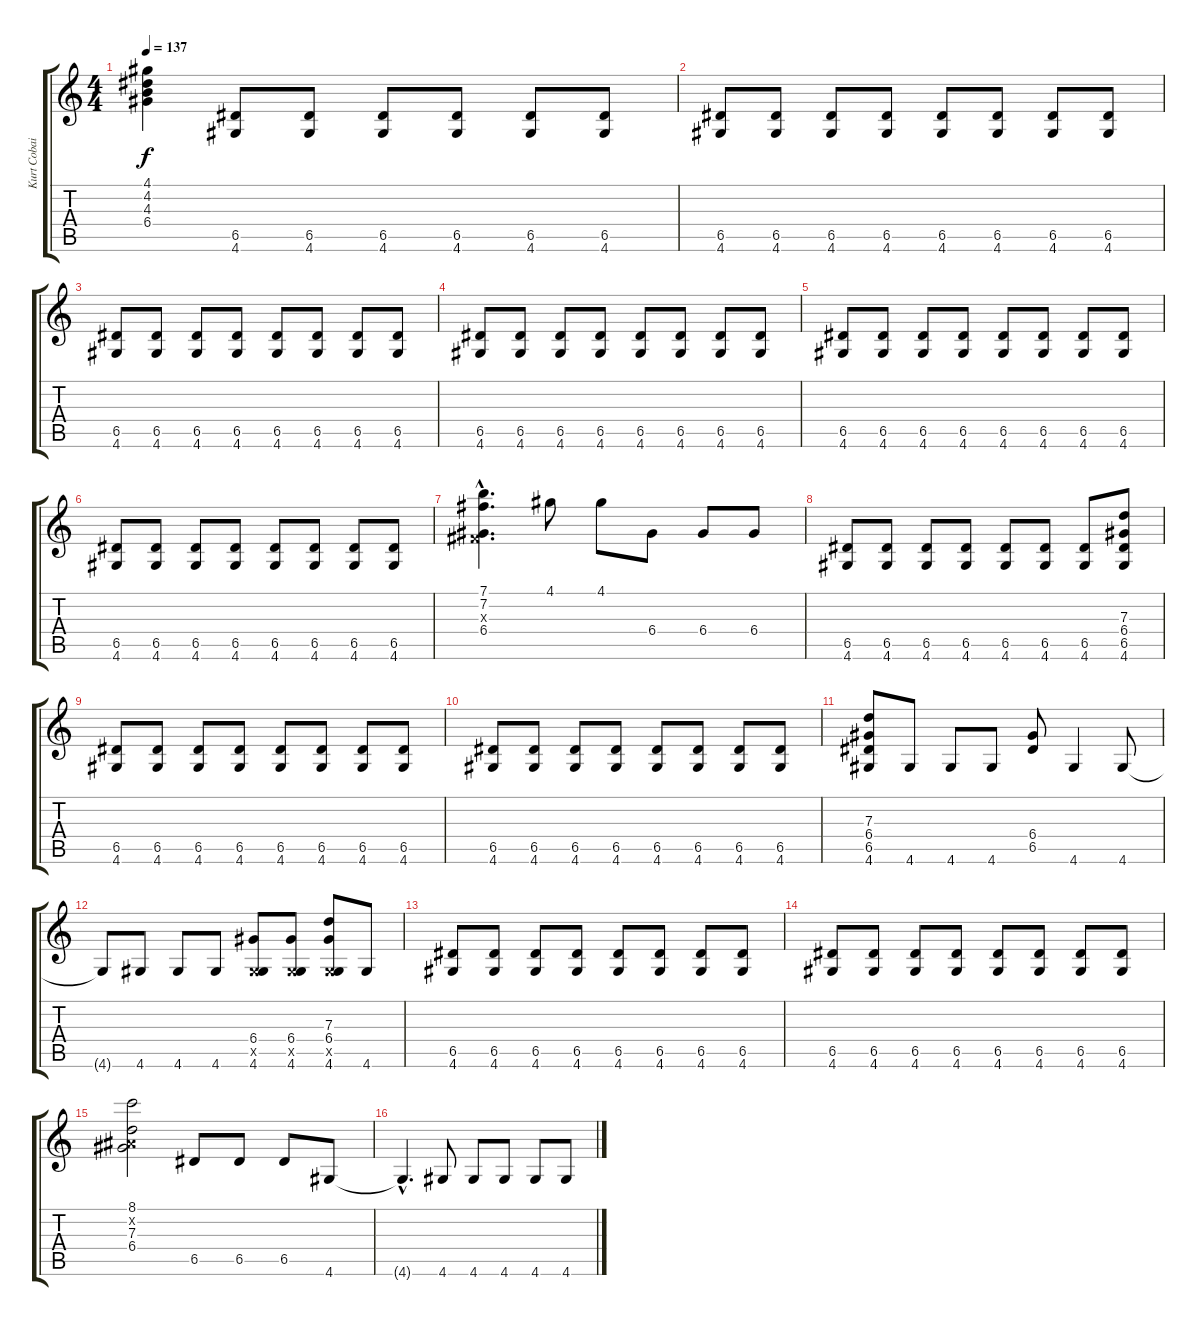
\track ("Kurt Cobain clean" "Kurt Cobai") {instrument acousticguitarnylon}
\staff {score tabs}
\tuning (E4 B3 G3 D3 A2 E2) {hide}
\ts (4 4)
\tempo 137
\clef g2
\ks c
(4.1 4.2 4.3 6.4).4{dy f} (6.5 4.6).8 (6.5 4.6).8 (6.5 4.6).8 (6.5 4.6).8 (6.5 4.6).8 (6.5 4.6).8 |
(6.5 4.6).8 (6.5 4.6).8 (6.5 4.6).8 (6.5 4.6).8 (6.5 4.6).8 (6.5 4.6).8 (6.5 4.6).8 (6.5 4.6).8 |
(6.5 4.6).8 (6.5 4.6).8 (6.5 4.6).8 (6.5 4.6).8 (6.5 4.6).8 (6.5 4.6).8 (6.5 4.6).8 (6.5 4.6).8 |
(6.5 4.6).8 (6.5 4.6).8 (6.5 4.6).8 (6.5 4.6).8 (6.5 4.6).8 (6.5 4.6).8 (6.5 4.6).8 (6.5 4.6).8 |
(6.5 4.6).8 (6.5 4.6).8 (6.5 4.6).8 (6.5 4.6).8 (6.5 4.6).8 (6.5 4.6).8 (6.5 4.6).8 (6.5 4.6).8 |
(6.5 4.6).8 (6.5 4.6).8 (6.5 4.6).8 (6.5 4.6).8 (6.5 4.6).8 (6.5 4.6).8 (6.5 4.6).8 (6.5 4.6).8 |
(7.1{hac} 7.2{hac} -1.3{hac x} 6.4{hac}).4{d} 4.1.8 4.1.8 6.4.8 6.4.8 6.4.8 |
(6.5 4.6).8 (6.5 4.6).8 (6.5 4.6).8 (6.5 4.6).8 (6.5 4.6).8 (6.5 4.6).8 (6.5 4.6).8 (7.3 6.4 6.5 4.6).8 |
(6.5 4.6).8 (6.5 4.6).8 (6.5 4.6).8 (6.5 4.6).8 (6.5 4.6).8 (6.5 4.6).8 (6.5 4.6).8 (6.5 4.6).8 |
(6.5 4.6).8 (6.5 4.6).8 (6.5 4.6).8 (6.5 4.6).8 (6.5 4.6).8 (6.5 4.6).8 (6.5 4.6).8 (6.5 4.6).8 |
(7.3 6.4 6.5 4.6).8 4.6.8 4.6.8 4.6.8 (6.4 6.5).8 4.6.4 4.6.8 |
4.6{t}.8 4.6.8 4.6.8 4.6.8 (6.4 -1.5{x} 4.6).8 (6.4 -1.5{x} 4.6).8 (7.3 6.4 -1.5{x} 4.6).8 4.6.8 |
(6.5 4.6).8 (6.5 4.6).8 (6.5 4.6).8 (6.5 4.6).8 (6.5 4.6).8 (6.5 4.6).8 (6.5 4.6).8 (6.5 4.6).8 |
(6.5 4.6).8 (6.5 4.6).8 (6.5 4.6).8 (6.5 4.6).8 (6.5 4.6).8 (6.5 4.6).8 (6.5 4.6).8 (6.5 4.6).8 |
(8.1 -1.2{x} 7.3 6.4).2 6.5.8 6.5.8 6.5.8 4.6.8 |
4.6{hac t}.4{d} 4.6.8 4.6.8 4.6.8 4.6.8 4.6.8
